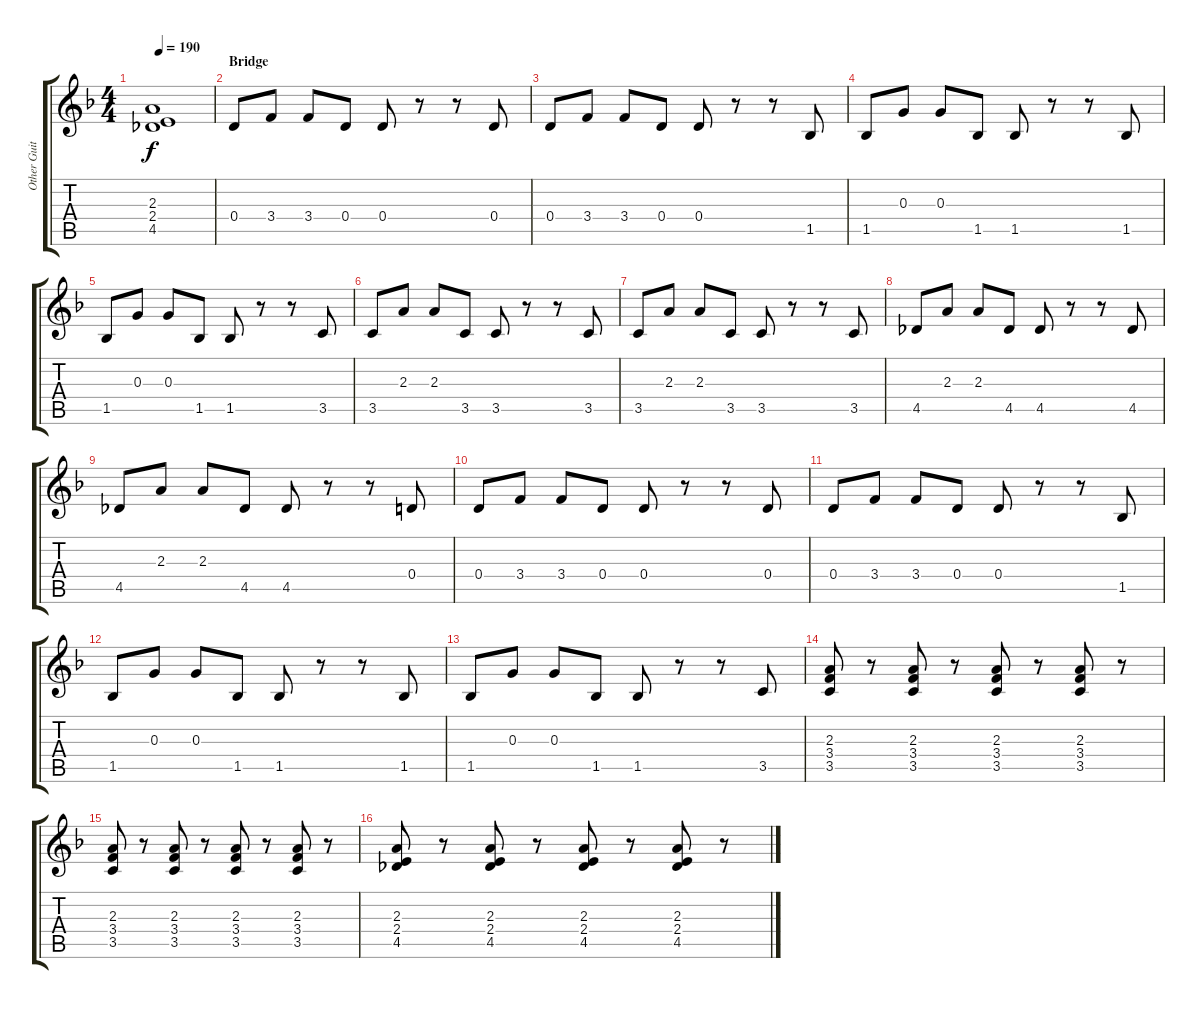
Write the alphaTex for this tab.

\track ("Other Guitar?" "Other Guit") {instrument distortionguitar}
\staff {score tabs}
\tuning (E4 B3 G3 D3 A2 E2) {hide}
\ts (4 4)
\tempo 190
\clef g2
\ks f
(2.3 2.4 4.5).1{dy f} |
\section ("" "Bridge")
0.4.8{volume 11} 3.4.8 3.4.8 0.4.8 0.4.8 r.8 r.8 0.4.8 |
0.4.8 3.4.8 3.4.8 0.4.8 0.4.8 r.8 r.8 1.5.8 |
1.5.8 0.3.8 0.3.8 1.5.8 1.5.8 r.8 r.8 1.5.8 |
1.5.8 0.3.8 0.3.8 1.5.8 1.5.8 r.8 r.8 3.5.8 |
3.5.8 2.3.8 2.3.8 3.5.8 3.5.8 r.8 r.8 3.5.8 |
3.5.8 2.3.8 2.3.8 3.5.8 3.5.8 r.8 r.8 3.5.8 |
4.5.8 2.3.8 2.3.8 4.5.8 4.5.8 r.8 r.8 4.5.8 |
4.5.8 2.3.8 2.3.8 4.5.8 4.5.8 r.8 r.8 0.4.8 |
0.4.8{volume 11} 3.4.8 3.4.8 0.4.8 0.4.8 r.8 r.8 0.4.8 |
0.4.8 3.4.8 3.4.8 0.4.8 0.4.8 r.8 r.8 1.5.8 |
1.5.8 0.3.8 0.3.8 1.5.8 1.5.8 r.8 r.8 1.5.8 |
1.5.8 0.3.8 0.3.8 1.5.8 1.5.8 r.8 r.8 3.5.8 |
(2.3 3.4 3.5).8 r.8 (2.3 3.4 3.5).8 r.8 (2.3 3.4 3.5).8 r.8 (2.3 3.4 3.5).8 r.8 |
(2.3 3.4 3.5).8 r.8 (2.3 3.4 3.5).8 r.8 (2.3 3.4 3.5).8 r.8 (2.3 3.4 3.5).8 r.8 |
(2.3 2.4 4.5).8{instrument distortionguitar} r.8 (2.3 2.4 4.5).8{instrument distortionguitar} r.8 (2.3 2.4 4.5).8{instrument distortionguitar} r.8 (2.3 2.4 4.5).8{instrument distortionguitar} r.8
